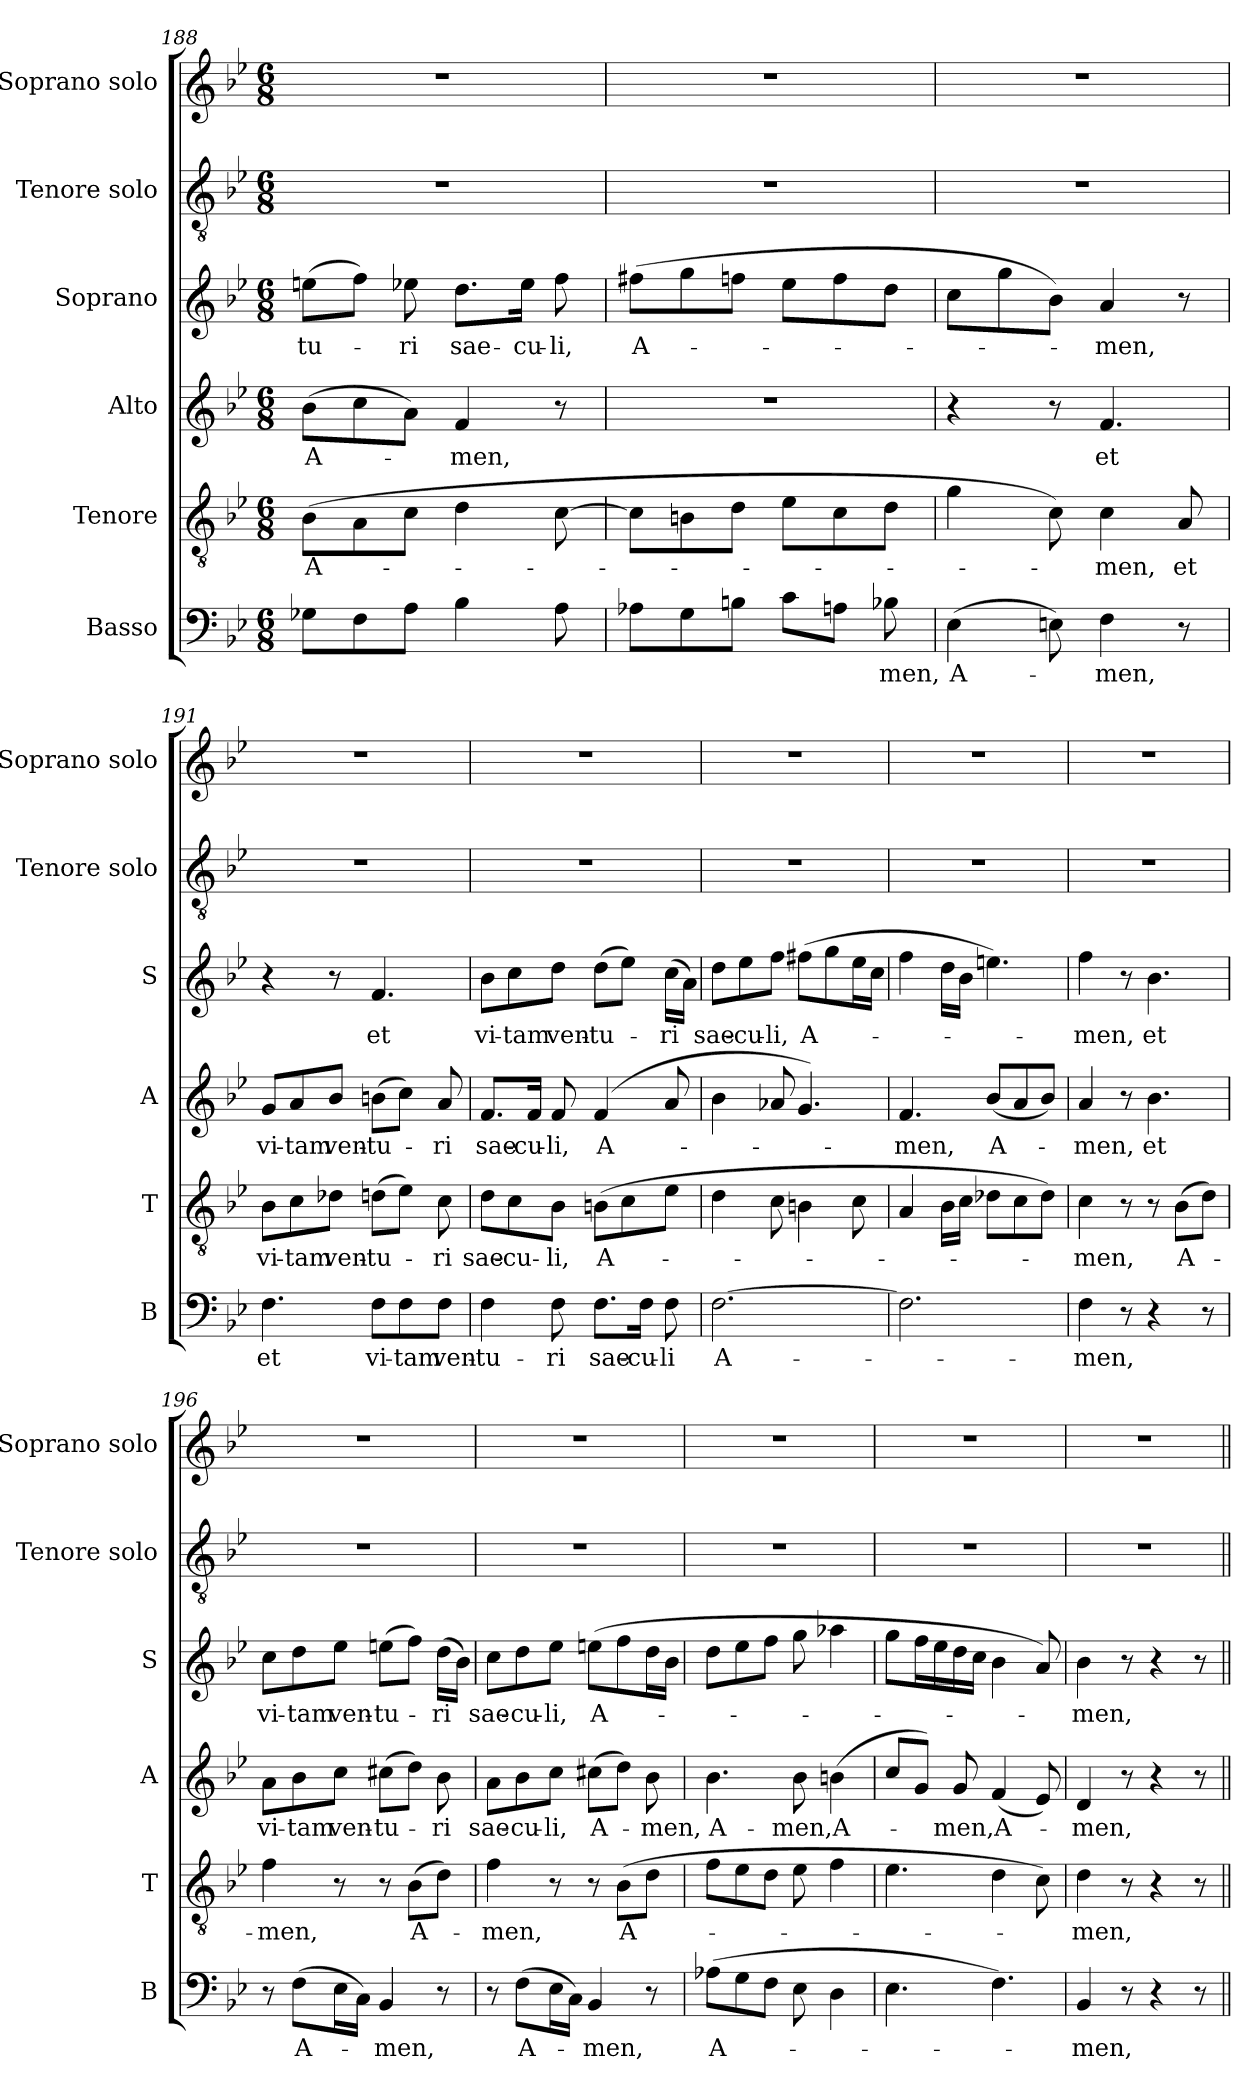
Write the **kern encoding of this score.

**kern	**text	**kern	**text	**kern	**text	**kern	**text	**kern	**kern
*part6	*part6	*part5	*part5	*part4	*part4	*part3	*part3	*part2	*part1
*staff6	*staff6	*staff5	*staff5	*staff4	*staff4	*staff3	*staff3	*staff2	*staff1
*I"Basso	*	*I"Tenore	*	*I"Alto	*	*I"Soprano	*	*I"Tenore solo	*I"Soprano solo
*I'B	*	*I'T	*	*I'A	*	*I'S	*	*I'Tenore solo	*I'Soprano solo
*clefF4	*	*clefGv2	*	*clefG2	*	*clefG2	*	*clefGv2	*clefG2
*k[b-e-]	*	*k[b-e-]	*	*k[b-e-]	*	*k[b-e-]	*	*k[b-e-]	*k[b-e-]
*g:	*	*g:	*	*g:	*	*g:	*	*g:	*g:
*M6/8	*	*M6/8	*	*M6/8	*	*M6/8	*	*M6/8	*M6/8
=188	=188	=188	=188	=188	=188	=188	=188	=188	=188
8G-X\L	.	(>8B-\L	A-	(>8b-\L	A-	(>8een\L	-tu-	2.r	2.r
8F\	.	8A\	.	8cc\	.	8ff\J)	.	.	.
8A\J	.	8c\J	.	8a\J)	.	8ee-X\	-ri	.	.
4B-\	.	4d\	.	4f/	-men,	8.dd\L	sae-	.	.
.	.	.	.	.	.	16ee-\Jk	-cu-	.	.
8A\	.	[8c\	.	8r	.	8ff\	-li,	.	.
=189	=189	=189	=189	=189	=189	=189	=189	=189	=189
8A-X\L	.	8c\L]	.	2.r	.	(>8ff#X\L	A-	2.r	2.r
8G\	.	8Bn\	.	.	.	8gg\	.	.	.
8Bn\J	.	8d\J	.	.	.	8ffn\J	.	.	.
8c\L	.	8e-\L	.	.	.	8ee-\L	.	.	.
8An\J	.	8c\	.	.	.	8ff\	.	.	.
8B-X\	-men,	8d\J	.	.	.	8dd\J	.	.	.
=190	=190	=190	=190	=190	=190	=190	=190	=190	=190
(>4E-\	A-	4g\	.	4r	.	8cc\L	.	2.r	2.r
.	.	.	.	.	.	8gg\	.	.	.
8En\)	.	8c\)	.	8r	.	8b-\J)	.	.	.
4F\	-men,	4c\	-men,	4.f/	et	4a/	-men,	.	.
8r	.	8A/	et	.	.	8r	.	.	.
!!LO:PB:g=z
=191	=191	=191	=191	=191	=191	=191	=191	=191	=191
4.F\	et	8B-\L	vi-	8g/L	vi-	4r	.	2.r	2.r
.	.	8c\	-tam	8a/	-tam	.	.	.	.
.	.	8d-X\J	ven-	8b-/J	ven-	8r	.	.	.
8F\L	vi-	(>8dn\L	-tu-	(>8bn\L	-tu-	4.f/	et	.	.
8F\	-tam	8e-\J)	.	8cc\J)	.	.	.	.	.
8F\J	ven-	8c\	-ri	8a/	-ri	.	.	.	.
=192	=192	=192	=192	=192	=192	=192	=192	=192	=192
4F\	-tu-	8d\L	sae-	8.f/L	sae-	8b-\L	vi-	2.r	2.r
.	.	8c\	-cu-	.	.	8cc\	-tam	.	.
.	.	.	.	16f/Jk	-cu-	.	.	.	.
8F\	-ri	8B-\J	-li,	8f/	-li,	8dd\J	ven-	.	.
8.F\L	sae-	(>8Bn\L	A-	(>4f/	A-	(>8dd\L	-tu-	.	.
.	.	8c\	.	.	.	8ee-\J)	.	.	.
16F\Jk	-cu-	.	.	.	.	.	.	.	.
8F\	-li	8e-\J	.	8a/	.	(>16cc\LL	-ri	.	.
.	.	.	.	.	.	16a\JJ)	.	.	.
=193	=193	=193	=193	=193	=193	=193	=193	=193	=193
[2.F\	A-	4d\	.	4b-\	.	8dd\L	sae-	2.r	2.r
.	.	.	.	.	.	8ee-\	-cu-	.	.
.	.	8c\	.	8a-X/	.	8ff\J	-li,	.	.
.	.	4Bn\	.	4.g/)	.	(>8ff#X\L	A-	.	.
.	.	.	.	.	.	8gg\	.	.	.
.	.	8c\	.	.	.	16ee-\L	.	.	.
.	.	.	.	.	.	16cc\JJ	.	.	.
=194	=194	=194	=194	=194	=194	=194	=194	=194	=194
2.F\]	.	4A/	.	4.f/	-men,	4ff\	.	2.r	2.r
.	.	16B-\LL	.	.	.	16dd\LL	.	.	.
.	.	16c\JJ	.	.	.	16b-\JJ	.	.	.
.	.	8d-X\L	.	(<8b-/L	A-	4.een\)	.	.	.
.	.	8c\	.	8a/	.	.	.	.	.
.	.	8d-\J)	.	8b-/J)	.	.	.	.	.
=195	=195	=195	=195	=195	=195	=195	=195	=195	=195
4F\	-men,	4c\	-men,	4a/	-men,	4ff\	-men,	2.r	2.r
8r	.	8r	.	8r	.	8r	.	.	.
4r	.	8r	.	4.b-\	et	4.b-\	et	.	.
.	.	(>8B-\L	A-	.	.	.	.	.	.
8r	.	8d\J)	.	.	.	.	.	.	.
!!LO:LB:g=z
=196	=196	=196	=196	=196	=196	=196	=196	=196	=196
8r	.	4f\	-men,	8a\L	vi-	8cc\L	vi-	2.r	2.r
(>8F\L	A-	.	.	8b-\	-tam	8dd\	-tam	.	.
16E-\L	.	8r	.	8cc\J	ven-	8ee-\J	ven-	.	.
16C\JJ)	.	.	.	.	.	.	.	.	.
4BB-/	-men,	8r	.	(>8cc#X\L	-tu-	(>8een\L	-tu-	.	.
.	.	(>8B-\L	A-	8dd\J)	.	8ff\J)	.	.	.
8r	.	8d\J)	.	8b-\	-ri	(>16dd\LL	-ri	.	.
.	.	.	.	.	.	16b-\JJ)	.	.	.
=197	=197	=197	=197	=197	=197	=197	=197	=197	=197
8r	.	4f\	-men,	8a\L	sae-	8cc\L	sae-	2.r	2.r
(>8F\L	A-	.	.	8b-\	-cu-	8dd\	-cu-	.	.
16E-\L	.	8r	.	8cc\J	-li,	8ee-\J	-li,	.	.
16C\JJ)	.	.	.	.	.	.	.	.	.
4BB-/	-men,	8r	.	(>8cc#X\L	A-	(>8een\L	A-	.	.
.	.	(>8B-\L	A-	8dd\J)	.	8ff\	.	.	.
8r	.	8d\J	.	8b-\	-men,	16dd\L	.	.	.
.	.	.	.	.	.	16b-\JJ	.	.	.
=198	=198	=198	=198	=198	=198	=198	=198	=198	=198
(>8A-X\L	A-	8f\L	.	4.b-\	A-	8dd\L	.	2.r	2.r
8G\	.	8e-\	.	.	.	8ee-\	.	.	.
8F\J	.	8d\J	.	.	.	8ff\J	.	.	.
8E-\	.	8e-\	.	8b-\	-men,	8gg\	.	.	.
4D\	.	4f\	.	(>4bn\	A-	4aa-X\	.	.	.
=199	=199	=199	=199	=199	=199	=199	=199	=199	=199
4.E-\	.	4.e-\	.	8cc/L	.	8gg\L	.	2.r	2.r
.	.	.	.	8g/J)	.	16ff\L	.	.	.
.	.	.	.	.	.	16ee-\	.	.	.
.	.	.	.	8g/	-men,	16dd\	.	.	.
.	.	.	.	.	.	16cc\JJ	.	.	.
4.F\)	.	4d\	.	(<4f/	A-	4b-\	.	.	.
.	.	8c\)	.	8e-/)	.	8a/)	.	.	.
=200	=200	=200	=200	=200	=200	=200	=200	=200	=200
4BB-/	-men,	4d\	-men,	4d/	-men,	4b-\	-men,	2.r	2.r
8r	.	8r	.	8r	.	8r	.	.	.
4r	.	4r	.	4r	.	4r	.	.	.
8r	.	8r	.	8r	.	8r	.	.	.
=||	=||	=||	=||	=||	=||	=||	=||	=||	=||
*-	*-	*-	*-	*-	*-	*-	*-	*-	*-
